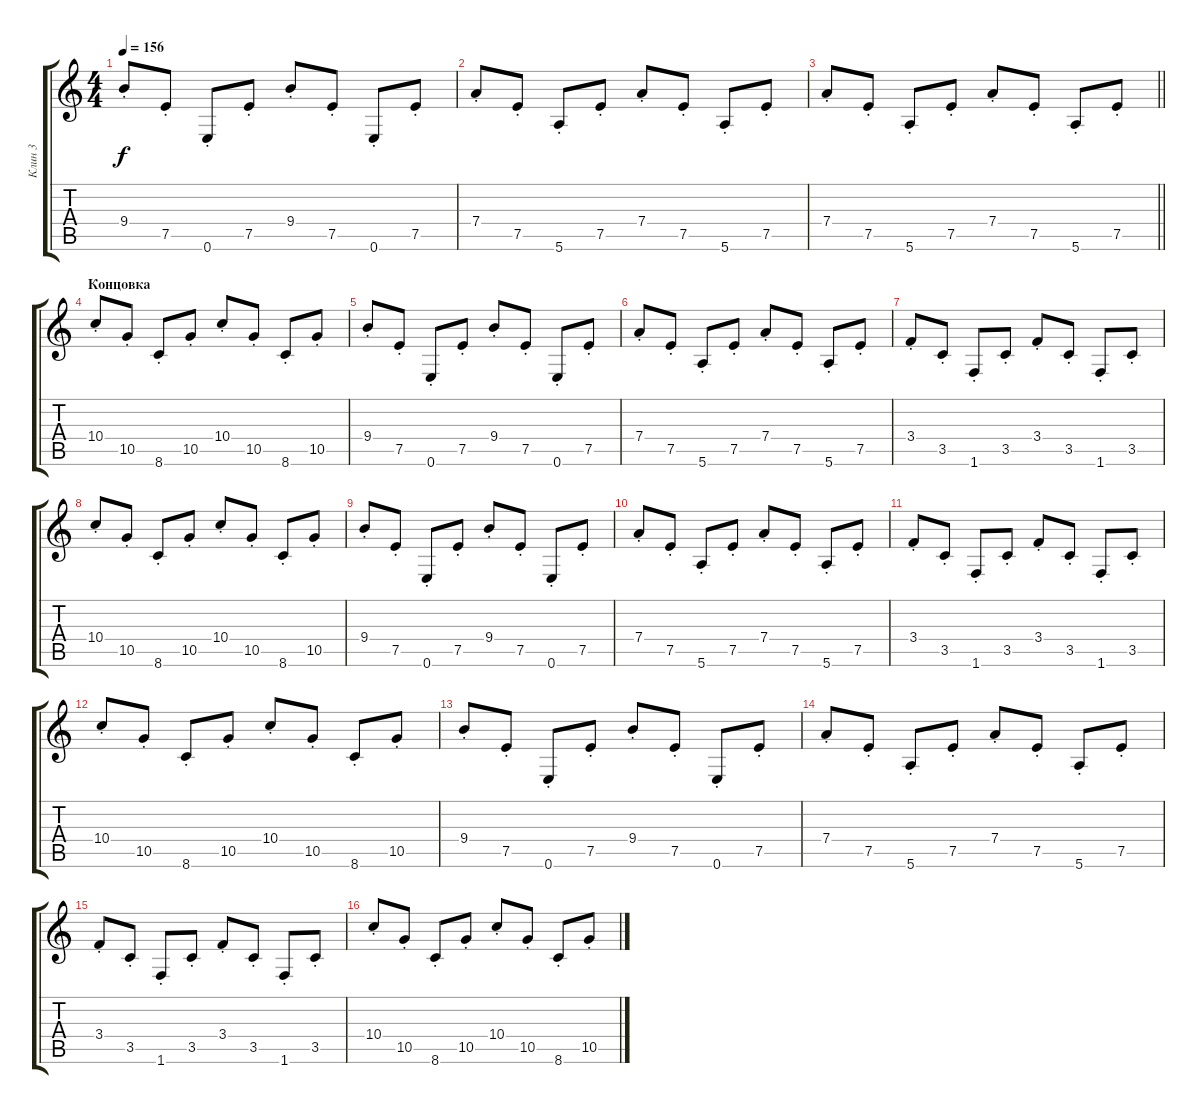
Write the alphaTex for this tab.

\track ("Клин 3" "Клин 3") {instrument electricguitarclean}
\staff {score tabs}
\tuning (E4 B3 G3 D3 A2 E2) {hide}
\ts (4 4)
\tempo 156
\clef g2
\ks c
9.4{st}.8{dy f} 7.5{st}.8 0.6{st}.8 7.5{st}.8 9.4{st}.8 7.5{st}.8 0.6{st}.8 7.5{st}.8 |
7.4{st}.8 7.5{st}.8 5.6{st}.8 7.5{st}.8 7.4{st}.8 7.5{st}.8 5.6{st}.8 7.5{st}.8 |
\barLineRight lightlight
7.4{st}.8 7.5{st}.8 5.6{st}.8 7.5{st}.8 7.4{st}.8 7.5{st}.8 5.6{st}.8 7.5{st}.8 |
\section ("" "Концовка")
10.4{st}.8 10.5{st}.8 8.6{st}.8 10.5{st}.8 10.4{st}.8 10.5{st}.8 8.6{st}.8 10.5{st}.8 |
9.4{st}.8 7.5{st}.8 0.6{st}.8 7.5{st}.8 9.4{st}.8 7.5{st}.8 0.6{st}.8 7.5{st}.8 |
7.4{st}.8 7.5{st}.8 5.6{st}.8 7.5{st}.8 7.4{st}.8 7.5{st}.8 5.6{st}.8 7.5{st}.8 |
3.4{st}.8 3.5{st}.8 1.6{st}.8 3.5{st}.8 3.4{st}.8 3.5{st}.8 1.6{st}.8 3.5{st}.8 |
10.4{st}.8 10.5{st}.8 8.6{st}.8 10.5{st}.8 10.4{st}.8 10.5{st}.8 8.6{st}.8 10.5{st}.8 |
9.4{st}.8 7.5{st}.8 0.6{st}.8 7.5{st}.8 9.4{st}.8 7.5{st}.8 0.6{st}.8 7.5{st}.8 |
7.4{st}.8 7.5{st}.8 5.6{st}.8 7.5{st}.8 7.4{st}.8 7.5{st}.8 5.6{st}.8 7.5{st}.8 |
3.4{st}.8 3.5{st}.8 1.6{st}.8 3.5{st}.8 3.4{st}.8 3.5{st}.8 1.6{st}.8 3.5{st}.8 |
10.4{st}.8 10.5{st}.8 8.6{st}.8 10.5{st}.8 10.4{st}.8 10.5{st}.8 8.6{st}.8 10.5{st}.8 |
9.4{st}.8 7.5{st}.8 0.6{st}.8 7.5{st}.8 9.4{st}.8 7.5{st}.8 0.6{st}.8 7.5{st}.8 |
7.4{st}.8 7.5{st}.8 5.6{st}.8 7.5{st}.8 7.4{st}.8 7.5{st}.8 5.6{st}.8 7.5{st}.8 |
3.4{st}.8 3.5{st}.8 1.6{st}.8 3.5{st}.8 3.4{st}.8 3.5{st}.8 1.6{st}.8 3.5{st}.8 |
10.4{st}.8 10.5{st}.8 8.6{st}.8 10.5{st}.8 10.4{st}.8 10.5{st}.8 8.6{st}.8 10.5{st}.8
